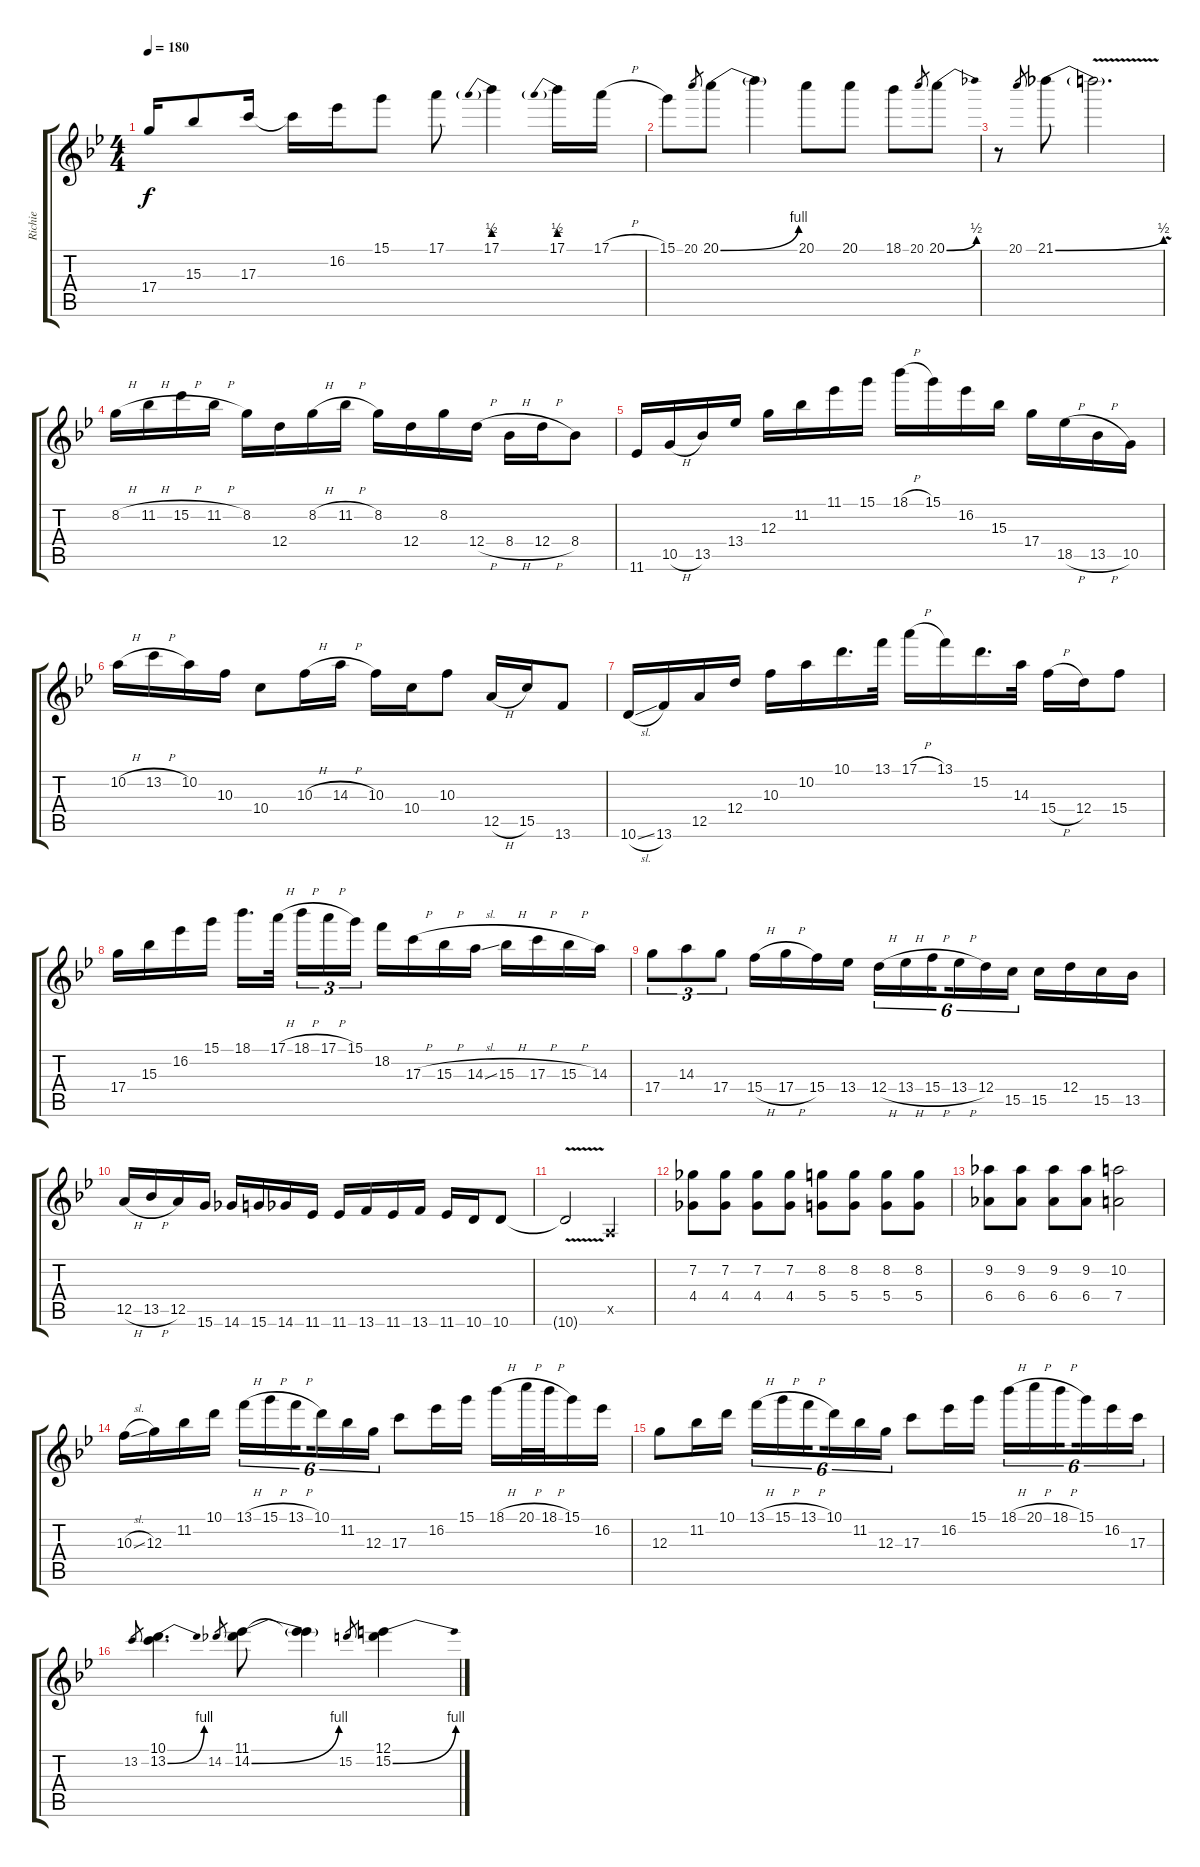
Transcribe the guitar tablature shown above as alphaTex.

\track ("Richie " "Richie ") {instrument distortionguitar}
\staff {score tabs}
\tuning (E4 B3 G3 D3 A2 E2) {hide}
\ts (4 4)
\tempo 180
\clef g2
\ks bb
17.4.16{dy f beam Up} 15.3.8{beam Up} 17.3.16{beam Up} 17.3{t}.16 16.2.16 15.1.8 17.1.8 17.1{be (prebend 0 2 60 2)}.4 17.1{be (prebend 0 2 60 2)}.16 17.1{h}.16 |
15.1.8 20.1.8{gr} 20.1{be (bend 0 0 60 4)}.8 20.1{t}.4 20.1.8 20.1.8 18.1.8 20.1.8{gr} 20.1{be (bend 0 0 60 2)}.8 |
r.8 20.1.8{gr} 21.1{be (bend 0 0 60 2)}.8 21.1{v t}.2{d} |
8.2{h}.16 11.2{h}.16 15.2{h}.16 11.2{h}.16 8.2.16 12.4.16 8.2{h}.16 11.2{h}.16 8.2.16 12.4.16 8.2.16 12.4{h}.16 8.4{h}.16 12.4{h}.16 8.4.8 |
11.6.16 10.5{h}.16 13.5.16 13.4.16 12.3.16 11.2.16 11.1.16 15.1.16 18.1{h}.16 15.1.16 16.2.16 15.3.16 17.4.16 18.5{h}.16 13.5{h}.16 10.5.16 |
10.2{h}.16 13.2{h}.16 10.2.16 10.3.16 10.4.8 10.3{h}.16 14.3{h}.16 10.3.16 10.4.16 10.3.8 12.5{h}.16 15.5.16 13.6.8 |
10.6{sl}.16 13.6.16 12.5.16 12.4.16 10.3.16 10.2.16 10.1.16{d} 13.1.32 17.1{h}.16 13.1.16 15.2.16{d} 14.3.32 15.4{h}.16 12.4.16 15.4.8 |
17.4.16 15.3.16 16.2.16 15.1.16 18.1.16{d} 17.1{h}.32{beam splitsecondary} 18.1{h}.16{tu (3 2)} 17.1{h}.16{tu (3 2)} 15.1.16{tu (3 2)} 18.2.16 17.3{h}.16 15.3{h}.16 14.3{sl}.16 15.3{h}.16 17.3{h}.16 15.3{h}.16 14.3.16 |
17.4.8{tu (3 2)} 14.3.8{tu (3 2)} 17.4.8{tu (3 2)} 15.4{h}.16 17.4{h}.16 15.4.16 13.4.16 12.4{h}.16{tu (6 4)} 13.4{h}.16{tu (6 4)} 15.4{h}.16{tu (6 4) beam splitsecondary} 13.4{h}.16{tu (6 4)} 12.4.16{tu (6 4)} 15.5.16{tu (6 4)} 15.5.16 12.4.16 15.5.16 13.5.16 |
12.5{h}.16 13.5{h}.16 12.5.16 15.6.16 14.6.16 15.6.16 14.6.16 11.6.16 11.6.16 13.6.16 11.6.16 13.6.16 11.6.16 10.6.16 10.6.8 |
10.6{v t}.2 0.5{x}.2 |
(7.2 4.4).8 (7.2 4.4).8 (7.2 4.4).8 (7.2 4.4).8 (8.2 5.4).8 (8.2 5.4).8 (8.2 5.4).8 (8.2 5.4).8 |
(9.2 6.4).8 (9.2 6.4).8 (9.2 6.4).8 (9.2 6.4).8 (10.2 7.4).2 |
10.3{sl}.16 12.3.16 11.2.16 10.1.16 13.1{h}.16{tu (6 4)} 15.1{h}.16{tu (6 4)} 13.1{h}.16{tu (6 4) beam splitsecondary} 10.1.16{tu (6 4)} 11.2.16{tu (6 4)} 12.3.16{tu (6 4)} 17.3.8 16.2.16 15.1.16 18.1{h}.16 20.1{h}.32 18.1{h}.32 15.1.16 16.2.16 |
12.3.8 11.2.16 10.1.16 13.1{h}.16{tu (6 4)} 15.1{h}.16{tu (6 4)} 13.1{h}.16{tu (6 4) beam splitsecondary} 10.1.16{tu (6 4)} 11.2.16{tu (6 4)} 12.3.16{tu (6 4)} 17.3.8 16.2.16 15.1.16 18.1{h}.16{tu (6 4)} 20.1{h}.16{tu (6 4)} 18.1{h}.16{tu (6 4) beam splitsecondary} 15.1.16{tu (6 4)} 16.2.16{tu (6 4)} 17.3.16{tu (6 4)} |
13.2.8{gr} (10.1 13.2{be (bend 0 0 60 4)}).4{d} 14.2.8{gr} (11.1 14.2{be (bend 0 0 60 4)}).8 (11.1{t} 14.2{t}).4 15.2.8{gr} (12.1 15.2{be (bend 0 0 60 4)}).4
